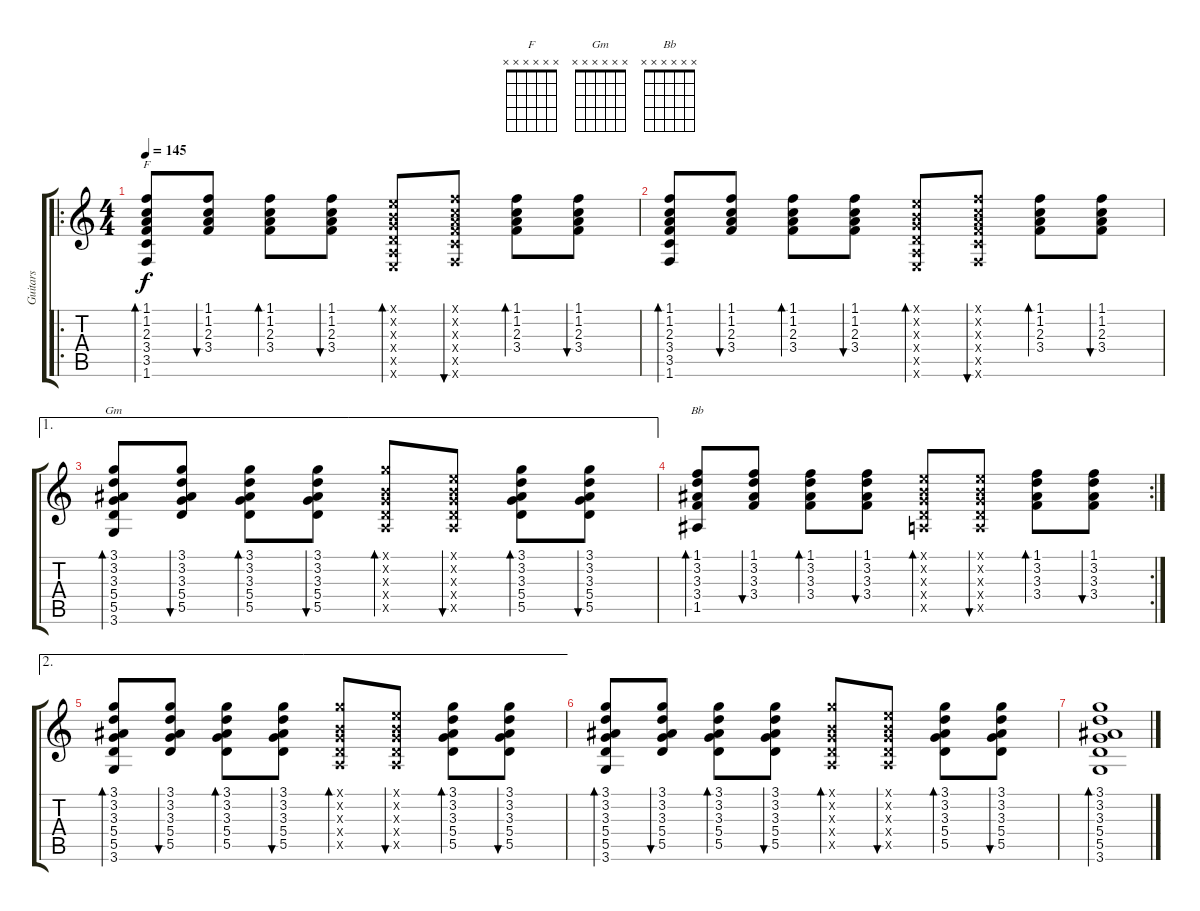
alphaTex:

\track ("Guitars" "Guitars") {instrument acousticguitarnylon}
\staff {score tabs}
\tuning (E4 B3 G3 D3 A2 E2) {hide}
\chord ("F" x x x x x x)
\chord ("Gm" x x x x x x)
\chord ("Bb" x x x x x x)
\ro
\ts (4 4)
\tempo 145
\clef g2
\ks c
(1.1 1.2 2.3 3.4 3.5 1.6).8{bd 30 ch "F" dy f} (1.1 1.2 2.3 3.4).8{bu 30} (1.1 1.2 2.3 3.4).8{bd 30} (1.1 1.2 2.3 3.4).8{bu 30} (0.1{x} 0.2{x} 0.3{x} 0.4{x} 0.5{x} 0.6{x}).8{bd 30} (1.1{x} 1.2{x} 2.3{x} 3.4{x} 3.5{x} 1.6{x}).8{bu 30} (1.1 1.2 2.3 3.4).8{bd 30} (1.1 1.2 2.3 3.4).8{bu 30} |
(1.1 1.2 2.3 3.4 3.5 1.6).8{bd 30} (1.1 1.2 2.3 3.4).8{bu 30} (1.1 1.2 2.3 3.4).8{bd 30} (1.1 1.2 2.3 3.4).8{bu 30} (0.1{x} 0.2{x} 0.3{x} 0.4{x} 0.5{x} 0.6{x}).8{bd 30} (1.1{x} 1.2{x} 2.3{x} 3.4{x} 3.5{x} 1.6{x}).8{bu 30} (1.1 1.2 2.3 3.4).8{bd 30} (1.1 1.2 2.3 3.4).8{bu 30} |
\ae 1
(3.1 3.2 3.3 5.4 5.5 3.6).8{bd 60 ch "Gm"} (3.1 3.2 3.3 5.4 5.5).8{bu 60} (3.1 3.2 3.3 5.4 5.5).8{bd 60} (3.1 3.2 3.3 5.4 5.5).8{bu 60} (3.1{x} 0.2{x} 0.3{x} 0.4{x} 0.5{x}).8{bd 60} (0.1{x} 0.2{x} 0.3{x} 0.4{x} 0.5{x}).8{bu 60} (3.1 3.2 3.3 5.4 5.5).8{bd 60} (3.1 3.2 3.3 5.4 5.5).8{bu 60} |
\rc 2
(1.1 3.2 3.3 3.4 1.5).8{bd 120 ch "Bb"} (1.1 3.2 3.3 3.4).8{bu 120} (1.1 3.2 3.3 3.4).8{bd 120} (1.1 3.2 3.3 3.4).8{bu 120} (0.1{x} 0.2{x} 0.3{x} 0.4{x} 0.5{x}).8{bd 120} (0.1{x} 0.2{x} 0.3{x} 0.4{x} 0.5{x}).8{bu 60} (1.1 3.2 3.3 3.4).8{bd 60} (1.1 3.2 3.3 3.4).8{bu 120} |
\ae 2
(3.1 3.2 3.3 5.4 5.5 3.6).8{bd 60} (3.1 3.2 3.3 5.4 5.5).8{bu 60} (3.1 3.2 3.3 5.4 5.5).8{bd 60} (3.1 3.2 3.3 5.4 5.5).8{bu 60} (3.1{x} 0.2{x} 0.3{x} 0.4{x} 0.5{x}).8{bd 60} (0.1{x} 0.2{x} 0.3{x} 0.4{x} 0.5{x}).8{bu 60} (3.1 3.2 3.3 5.4 5.5).8{bd 60} (3.1 3.2 3.3 5.4 5.5).8{bu 60} |
(3.1 3.2 3.3 5.4 5.5 3.6).8{bd 60} (3.1 3.2 3.3 5.4 5.5).8{bu 60} (3.1 3.2 3.3 5.4 5.5).8{bd 60} (3.1 3.2 3.3 5.4 5.5).8{bu 60} (3.1{x} 0.2{x} 0.3{x} 0.4{x} 0.5{x}).8{bd 60} (0.1{x} 0.2{x} 0.3{x} 0.4{x} 0.5{x}).8{bu 60} (3.1 3.2 3.3 5.4 5.5).8{bd 60} (3.1 3.2 3.3 5.4 5.5).8{bu 60} |
(3.1 3.2 3.3 5.4 5.5 3.6).1{bd 480}
